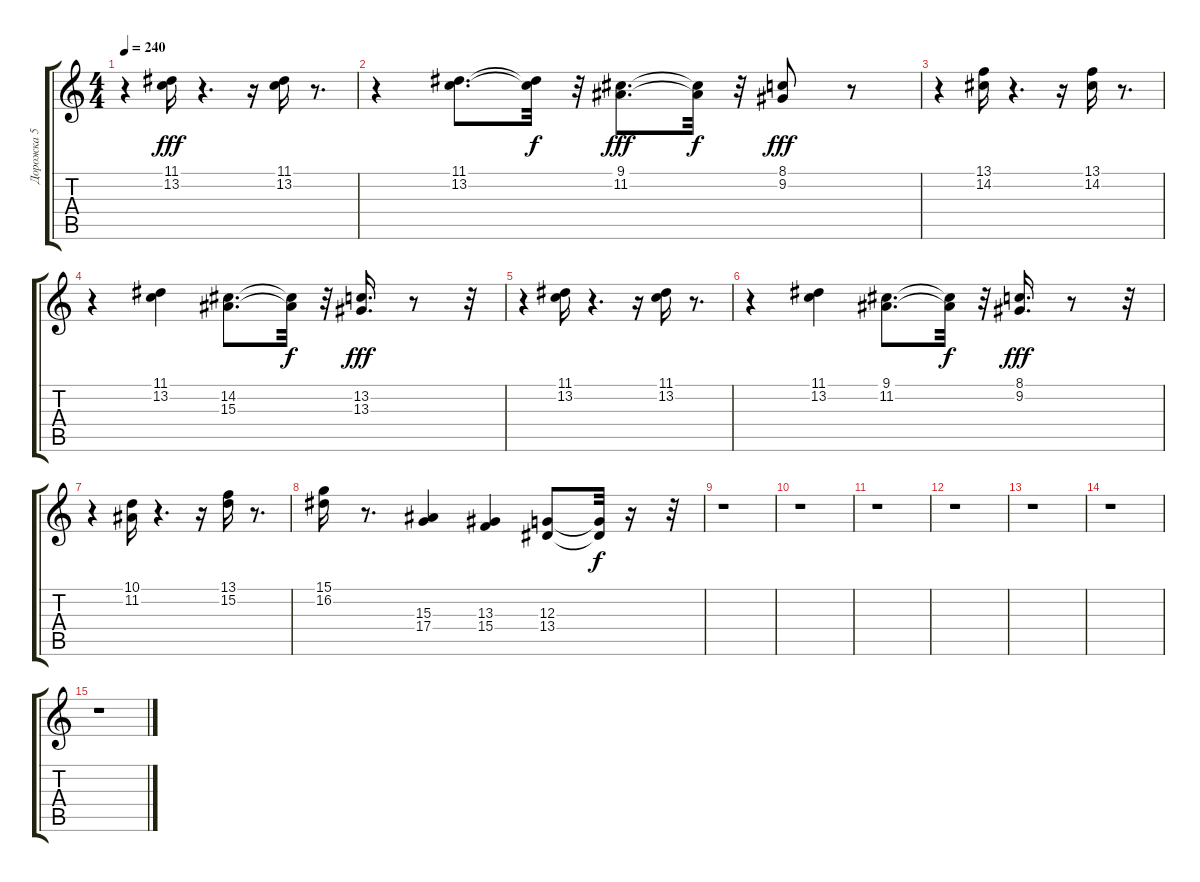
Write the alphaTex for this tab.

\track ("Дорожка 5" "Дорожка 5") {instrument lead4chiff}
\staff {score tabs}
\tuning (E4 B3 G3 D3 A2 E2) {hide}
\ts (4 4)
\tempo 240
\clef g2
\ks c
r.4{dy fff} (11.1 13.2).16 r.4{d} r.16 (11.1 13.2).16 r.8{d} |
r.4 (11.1 13.2).8{d} (11.1{t} 13.2{t}).32{dy f} r.32 (9.1 11.2).8{d dy fff} (9.1{t} 11.2{t}).32{dy f} r.32 (8.1 9.2).8{dy fff} r.8 |
r.4 (13.1 14.2).16 r.4{d} r.16 (13.1 14.2).16 r.8{d} |
r.4 (11.1 13.2).4 (14.2 15.3).8{d} (14.2{t} 15.3{t}).32{dy f} r.32 (13.2 13.3).16{d dy fff} r.8 r.32 |
r.4 (11.1 13.2).16 r.4{d} r.16 (11.1 13.2).16 r.8{d} |
r.4 (11.1 13.2).4 (9.1 11.2).8{d} (9.1{t} 11.2{t}).32{dy f} r.32 (8.1 9.2).16{d dy fff} r.8 r.32 |
r.4 (10.1 11.2).16 r.4{d} r.16 (13.1 15.2).16 r.8{d} |
(15.1 16.2).16 r.8{d} (15.3 17.4).4 (13.3 15.4).4 (12.3 13.4).8 (12.3{t} 13.4{t}).32{dy f} r.16 r.32 |
r.1 |
r.1 |
r.1 |
r.1 |
r.1 |
r.1 |
r.1
